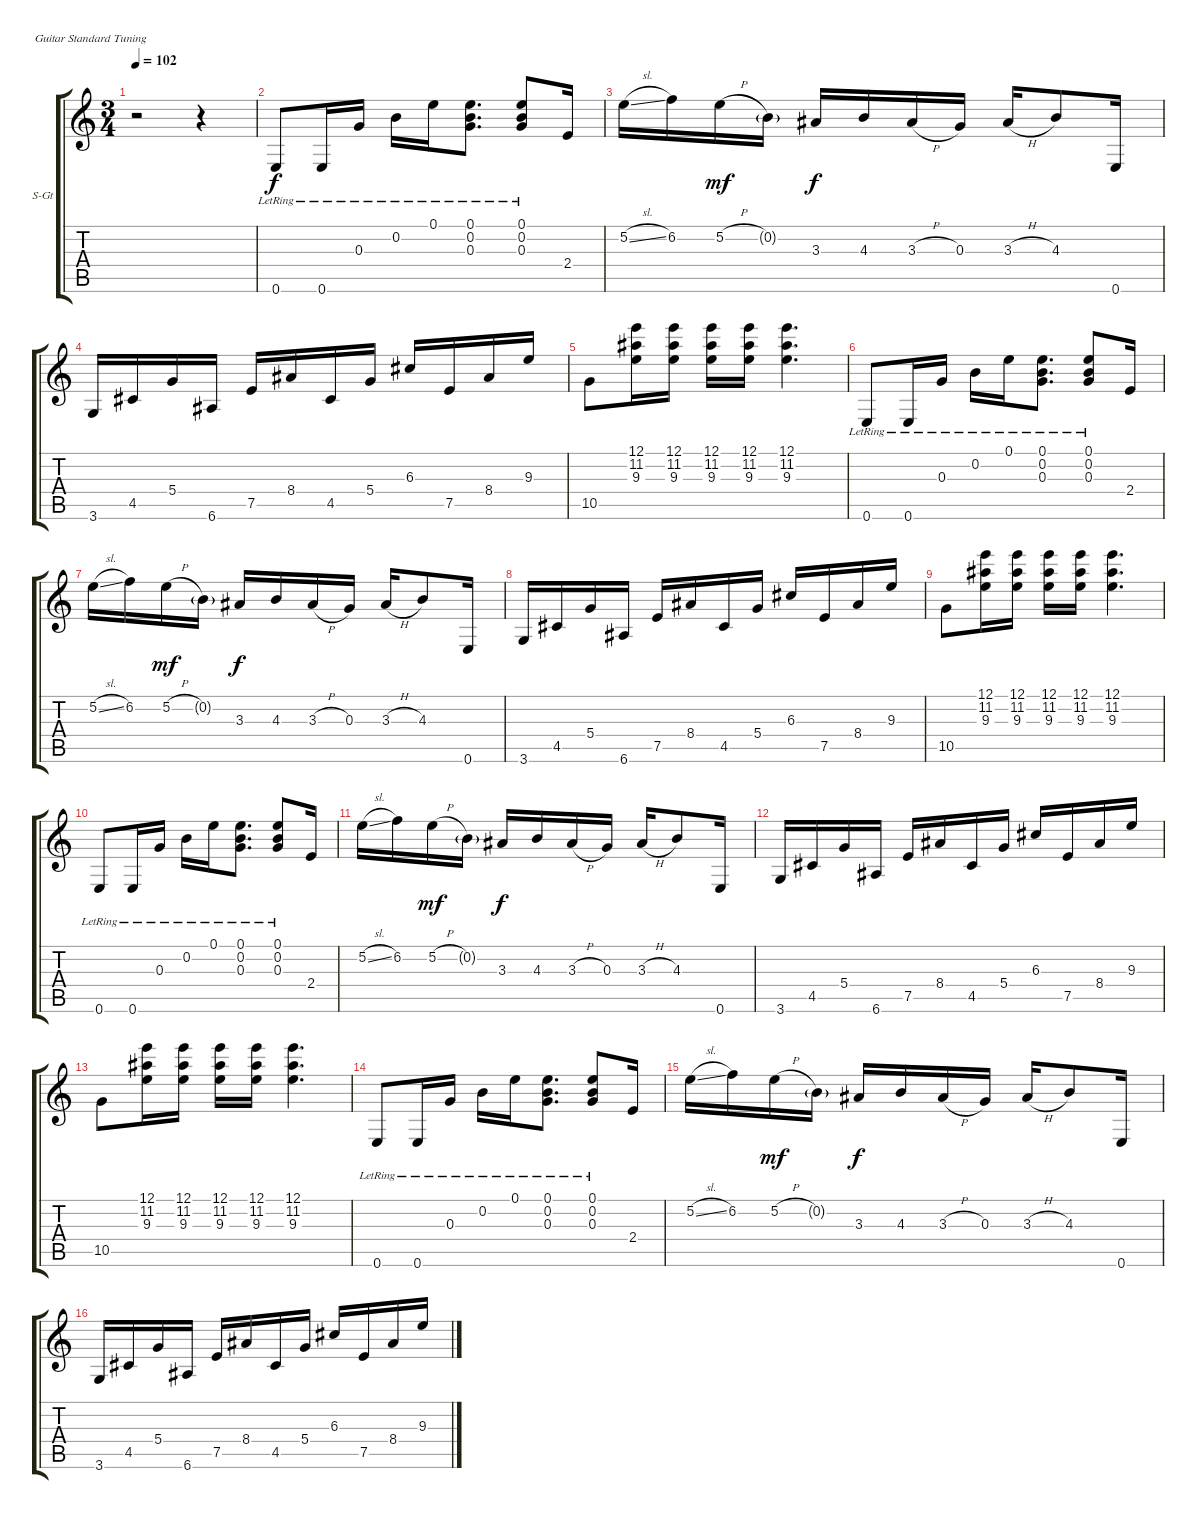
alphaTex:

\bracketExtendMode groupsimilarinstruments
\firstSystemTrackNameOrientation horizontal
\otherSystemsTrackNameOrientation horizontal
\track ("Acoustic Guitar" "S-Gt") {instrument acousticguitarsteel}
\staff {score tabs}
\tuning (E4 B3 G3 D3 A2 E2)
\ts (3 4)
\tempo 102
\clef g2
\ks c
r.2{dy mp} r.4 |
0.6{lr}.8{dy f} 0.6{lr}.16 0.3{lr}.16 0.2{lr}.16 0.1{lr}.16 (0.1{lr} 0.2{lr} 0.3{lr}).8{d} (0.1{lr} 0.2{lr} 0.3{lr}).8 2.4.16 |
5.2{sl}.16 6.2.16 5.2{h}.16{dy mf} 0.2{g}.16 3.3.16{dy f} 4.3.16 3.3{h}.16 0.3.16 3.3{h}.16 4.3.8 0.6.16 |
3.6.16 4.5.16 5.4.16 6.6.16 7.5.16 8.4.16 4.5.16 5.4.16 6.3.16 7.5.16 8.4.16 9.3.16 |
10.5.8 (12.1 11.2 9.3).16 (12.1 11.2 9.3).16 (12.1 11.2 9.3).16 (12.1 11.2 9.3).16 (12.1 11.2 9.3).4{d} |
0.6{lr}.8 0.6{lr}.16 0.3{lr}.16 0.2{lr}.16 0.1{lr}.16 (0.1{lr} 0.2{lr} 0.3{lr}).8{d} (0.1{lr} 0.2{lr} 0.3{lr}).8 2.4.16 |
5.2{sl}.16 6.2.16 5.2{h}.16{dy mf} 0.2{g}.16 3.3.16{dy f} 4.3.16 3.3{h}.16 0.3.16 3.3{h}.16 4.3.8 0.6.16 |
3.6.16 4.5.16 5.4.16 6.6.16 7.5.16 8.4.16 4.5.16 5.4.16 6.3.16 7.5.16 8.4.16 9.3.16 |
10.5.8 (12.1 11.2 9.3).16 (12.1 11.2 9.3).16 (12.1 11.2 9.3).16 (12.1 11.2 9.3).16 (12.1 11.2 9.3).4{d} |
0.6{lr}.8 0.6{lr}.16 0.3{lr}.16 0.2{lr}.16 0.1{lr}.16 (0.1{lr} 0.2{lr} 0.3{lr}).8{d} (0.1{lr} 0.2{lr} 0.3{lr}).8 2.4.16 |
5.2{sl}.16 6.2.16 5.2{h}.16{dy mf} 0.2{g}.16 3.3.16{dy f} 4.3.16 3.3{h}.16 0.3.16 3.3{h}.16 4.3.8 0.6.16 |
3.6.16 4.5.16 5.4.16 6.6.16 7.5.16 8.4.16 4.5.16 5.4.16 6.3.16 7.5.16 8.4.16 9.3.16 |
10.5.8 (12.1 11.2 9.3).16 (12.1 11.2 9.3).16 (12.1 11.2 9.3).16 (12.1 11.2 9.3).16 (12.1 11.2 9.3).4{d} |
0.6{lr}.8 0.6{lr}.16 0.3{lr}.16 0.2{lr}.16 0.1{lr}.16 (0.1{lr} 0.2{lr} 0.3{lr}).8{d} (0.1{lr} 0.2{lr} 0.3{lr}).8 2.4.16 |
5.2{sl}.16 6.2.16 5.2{h}.16{dy mf} 0.2{g}.16 3.3.16{dy f} 4.3.16 3.3{h}.16 0.3.16 3.3{h}.16 4.3.8 0.6.16 |
3.6.16 4.5.16 5.4.16 6.6.16 7.5.16 8.4.16 4.5.16 5.4.16 6.3.16 7.5.16 8.4.16 9.3.16
